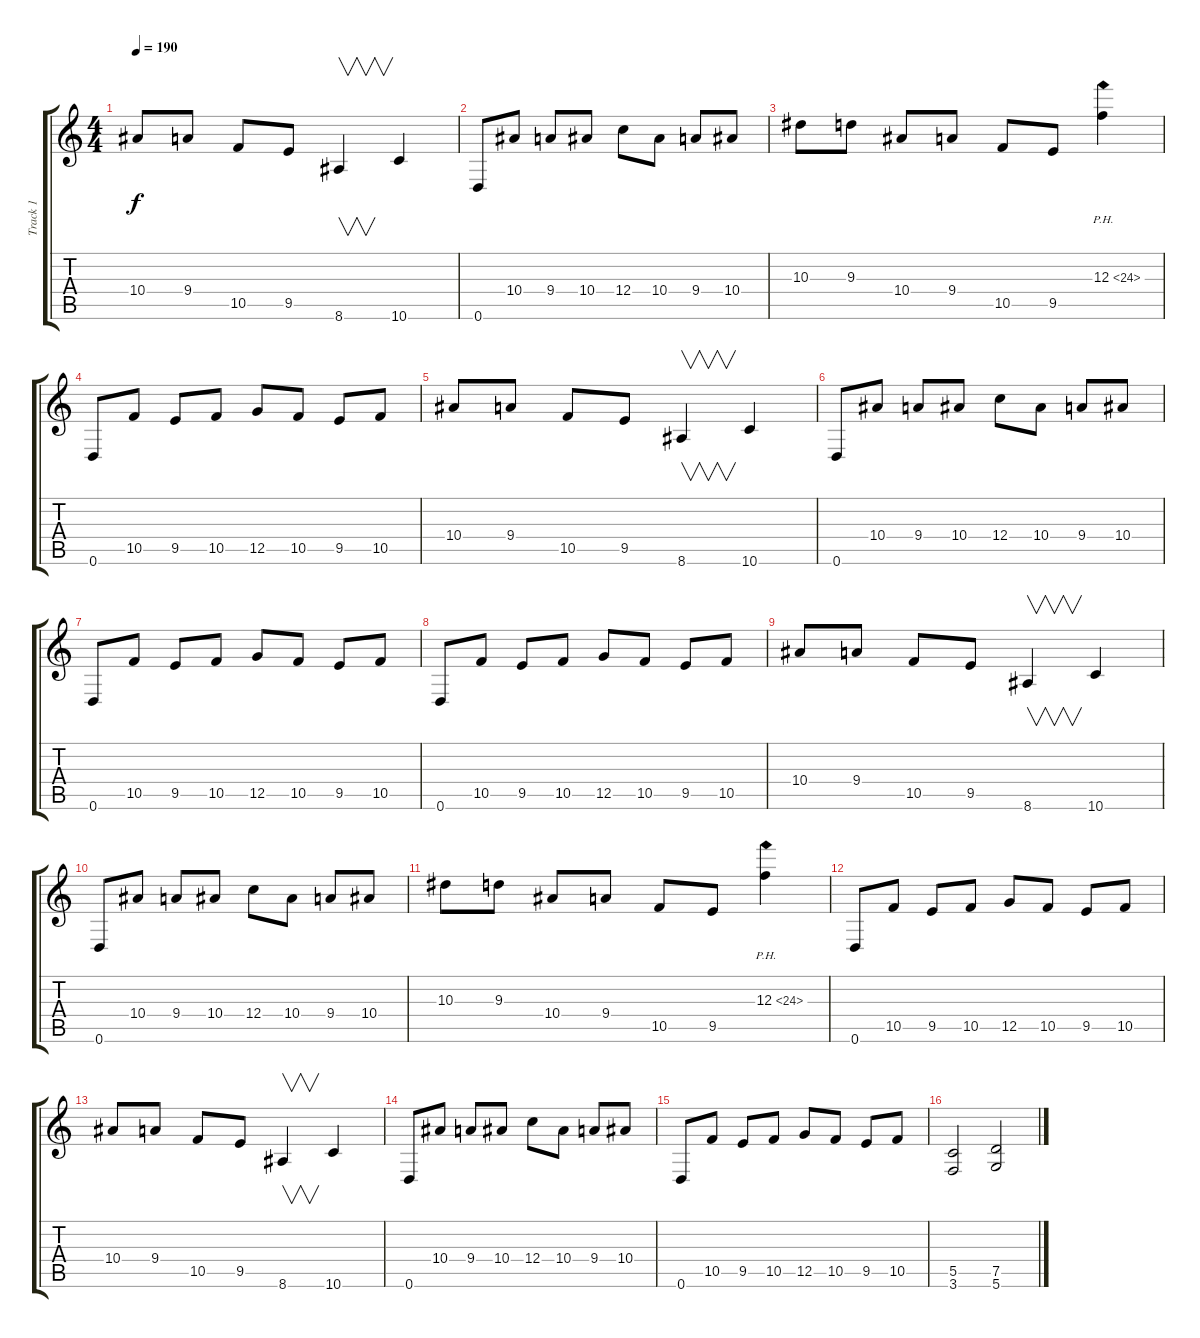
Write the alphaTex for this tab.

\track ("Track 1" "Track 1") {instrument distortionguitar}
\staff {score tabs}
\tuning (D4 A3 F3 C3 G2 D2) {hide}
\ts (4 4)
\tempo 190
\clef g2
\ks c
10.4.8{dy f} 9.4.8 10.5.8 9.5.8 8.6.4{v} 10.6.4 |
0.6.8 10.4.8 9.4.8 10.4.8 12.4.8 10.4.8 9.4.8 10.4.8 |
10.3.8 9.3.8 10.4.8 9.4.8 10.5.8 9.5.8 12.3{ph 12}.4 |
0.6.8 10.5.8 9.5.8 10.5.8 12.5.8 10.5.8 9.5.8 10.5.8 |
10.4.8 9.4.8 10.5.8 9.5.8 8.6.4{v} 10.6.4 |
0.6.8 10.4.8 9.4.8 10.4.8 12.4.8 10.4.8 9.4.8 10.4.8 |
0.6.8 10.5.8 9.5.8 10.5.8 12.5.8 10.5.8 9.5.8 10.5.8 |
0.6.8 10.5.8 9.5.8 10.5.8 12.5.8 10.5.8 9.5.8 10.5.8 |
10.4.8 9.4.8 10.5.8 9.5.8 8.6.4{v} 10.6.4 |
0.6.8 10.4.8 9.4.8 10.4.8 12.4.8 10.4.8 9.4.8 10.4.8 |
10.3.8 9.3.8 10.4.8 9.4.8 10.5.8 9.5.8 12.3{ph 12}.4 |
0.6.8 10.5.8 9.5.8 10.5.8 12.5.8 10.5.8 9.5.8 10.5.8 |
10.4.8 9.4.8 10.5.8 9.5.8 8.6.4{v} 10.6.4 |
0.6.8 10.4.8 9.4.8 10.4.8 12.4.8 10.4.8 9.4.8 10.4.8 |
0.6.8 10.5.8 9.5.8 10.5.8 12.5.8 10.5.8 9.5.8 10.5.8 |
(5.5 3.6).2 (7.5 5.6).2
